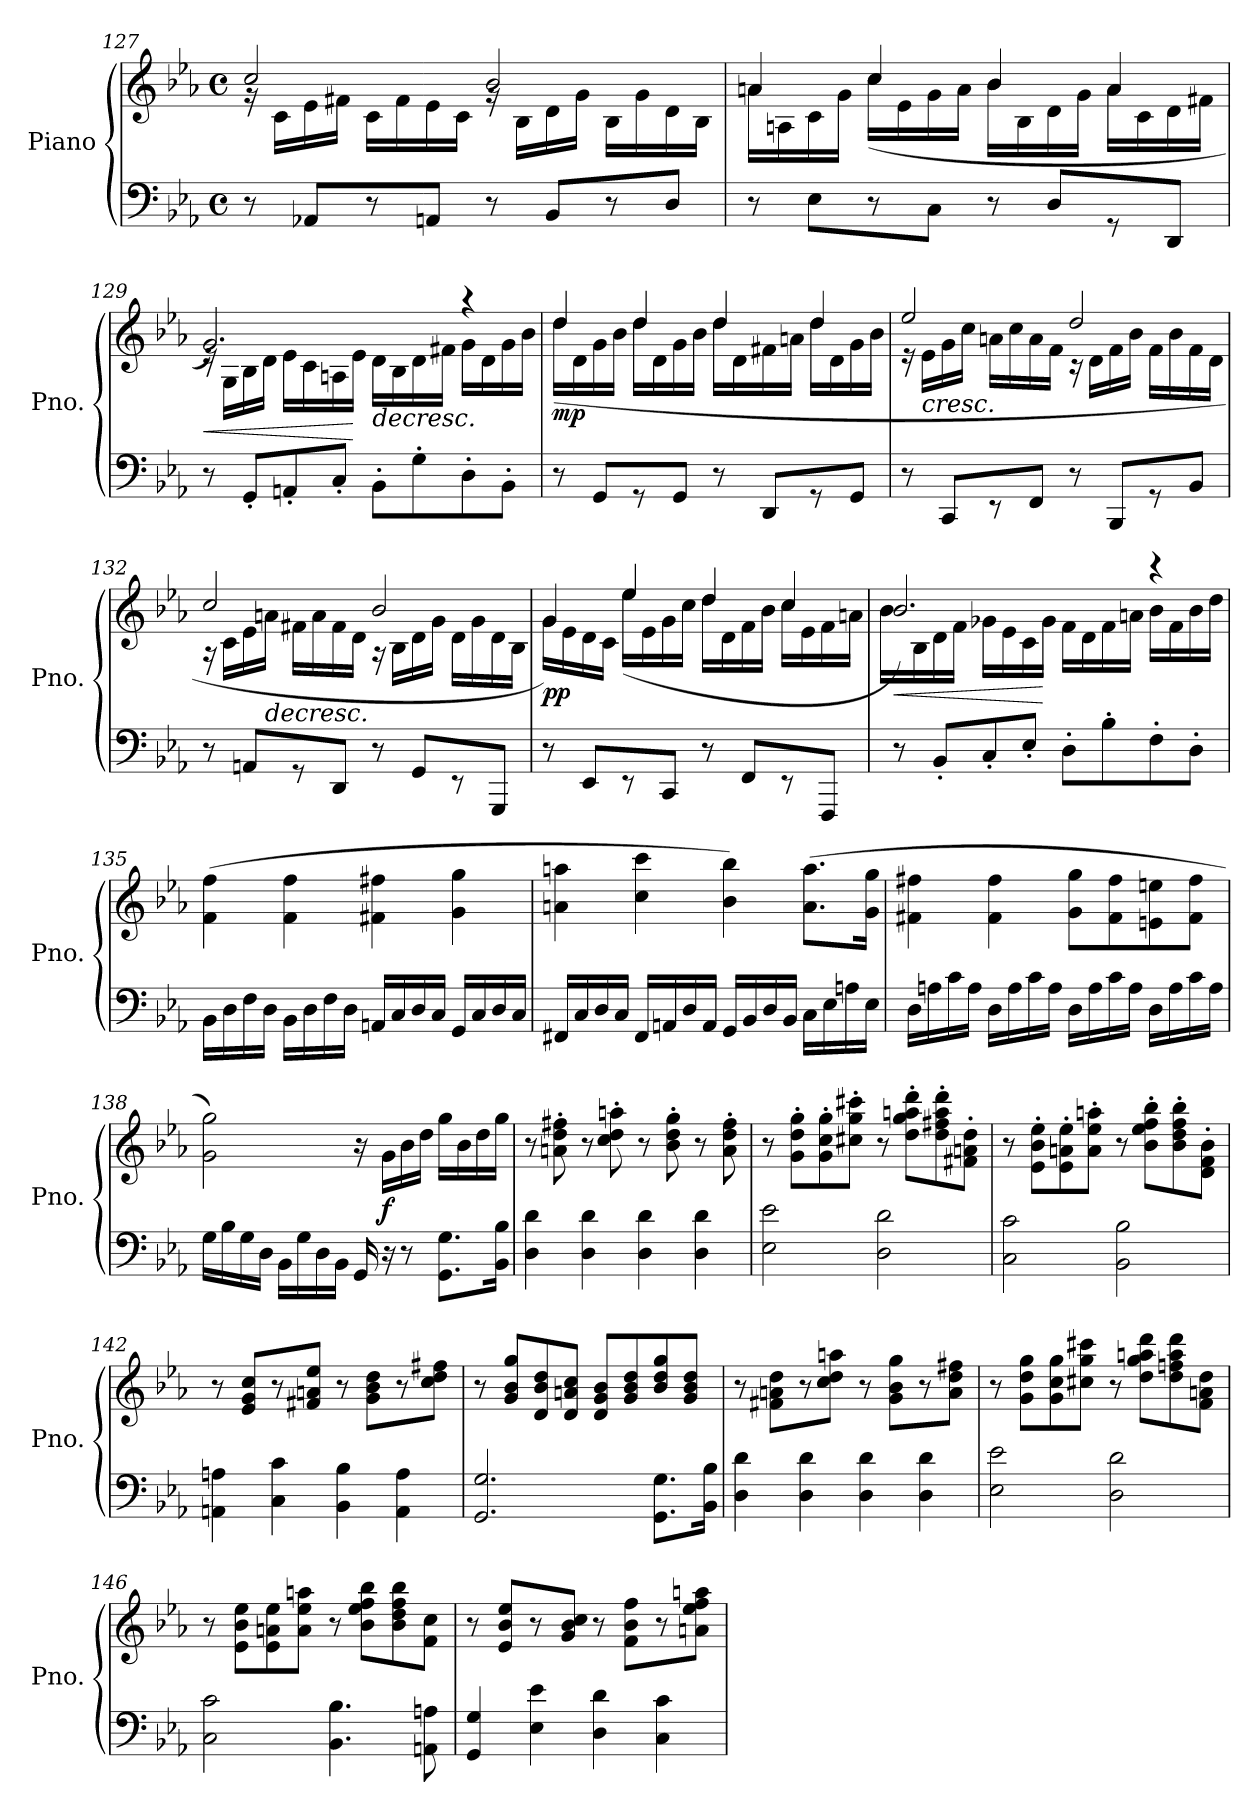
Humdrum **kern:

**kern	**kern	**dynam
*part1	*part1	*part1
*staff2	*staff1	*staff1/2
*I"Piano	*	*
*I'Pno.	*	*
*clefF4	*clefG2	*
*k[b-e-a-]	*k[b-e-a-]	*
*M4/4	*M4/4	*
*met(c)	*met(c)	*
=127	=127	=127
*	*^	*
8r	2cc/	16rg	.
.	.	16c\LL	.
8AA-X/L	.	16e-\	.
.	.	16f#X\JJ	.
8r	.	16c\LL	.
.	.	16f#\	.
8AAn/J	.	16e-\	.
.	.	16c\JJ	.
8r	2b-/	16rg	.
.	.	16B-\LL	.
8BB-/L	.	16d\	.
.	.	16g\JJ	.
8r	.	16B-\LL	.
.	.	16g\	.
8D/J	.	16d\	.
.	.	16B-\JJ	.
=128	=128	=128	=128
8r	4an/	16a\LL	.
.	.	16An\	.
8E-\L	.	16c\	.
.	.	16g\JJ	.
8r	4cc/	(>16cc\LL	.
.	.	16e-\	.
8C\J	.	16g\	.
.	.	16a\JJ	.
8r	4b-/	16b-\LL	.
.	.	16B-\	.
8D/L	.	16d\	.
.	.	16g\JJ	.
8r	4a/	16a\LL	.
.	.	16c\	.
8DD/J	.	16d\	.
.	.	16f#X\JJ	.
!!LO:LB:g=z	!!
=129	=129	=129	=129
!	!	!	!LO:HP:b
8r	2.g/)	16re	<
.	.	16G\LL	.
8GG'/L	.	16B-\	.
.	.	16d\JJ	.
8AAn'/	.	16e-\LL	.
.	.	16c\	.
8C'/J	.	16An\	.
.	.	16e-\JJ	[
!	!	!	!LO:HP:b
8BB-'\L	.	16d\LL	>
.	.	16B-\	.
8G'\	.	16d\	.
.	.	16f#X\JJ	.
8D'\	4r	16g\LL	.
.	.	16d\	.
8BB-'\J	.	16g\	.
.	.	16b-\JJ	.
=130	=130	=130	=130
!	!	!	!LO:DY:b
8r	4dd/	(>16dd\LL	mp
.	.	16d\	.
8GG/L	.	16g\	.
.	.	16b-\JJ	.
8r	4dd/	16dd\LL	.
.	.	16d\	.
8GG/J	.	16g\	.
.	.	16b-\JJ	.
8r	4dd/	16dd\LL	.
.	.	16d\	.
8DD/L	.	16f#X\	.
.	.	16an\JJ	.
8r	4dd/	16dd\LL	.
.	.	16d\	.
8GG/J	.	16g\	.
.	.	16b-\JJ	.
=131	=131	=131	=131
8r	2ee-/	16r	.
!	!	!LO:TX:b:i:t=cresc.	!
.	.	16e-\LL	.
8CC/L	.	16g\	.
.	.	16cc\JJ	.
8r	.	16an\LL	.
.	.	16cc\	.
8FF/J	.	16a\	.
.	.	16f\JJ	.
8r	2dd/	16r	.
.	.	16d\LL	.
8BBB-/L	.	16f\	.
.	.	16b-\JJ	.
8r	.	16f\LL	.
.	.	16b-\	.
8BB-/J	.	16f\	.
.	.	16d\JJ	.
!!LO:LB:g=z	!!
=132	=132	=132	=132
8r	2cc/	16r	.
.	.	16c\LL	.
8AAn/L	.	16e-\	.
!	!	!LO:TX:b:i:t=decresc.	!
.	.	16an\JJ	.
8r	.	16f#X\LL	.
.	.	16a\	.
8DD/J	.	16f#\	.
.	.	16d\JJ	.
8r	2b-/	16r	.
.	.	16B-\LL	.
8GG/L	.	16d\	.
.	.	16g\JJ	.
8r	.	16d\LL	.
.	.	16g\	.
8GGG/J	.	16d\	.
.	.	16B-\JJ	.
=133	=133	=133	=133
!	!	!	!LO:DY:b
8r	4g/	16g\LL)	pp
.	.	16e-\	.
8EE-/L	.	16d\	.
.	.	16c\JJ	.
8r	4ee-/	(>16ee-\LL	.
.	.	16e-\	.
8CC/J	.	16g\	.
.	.	16cc\JJ	.
8r	4dd/	16dd\LL	.
.	.	16d\	.
8FF/L	.	16f\	.
.	.	16b-\JJ	.
8r	4cc/	16cc\LL	.
.	.	16e-\	.
8FFF/J	.	16f\	.
.	.	16an\JJ	.
=134	=134	=134	=134
!	!	!	!LO:HP:b
8r	2.b-/)	16b-\LL	<
.	.	16B-\	.
8BB-'/L	.	16d\	.
.	.	16f\JJ	.
8C'/	.	16g-X\LL	.
.	.	16e-\	.
8E-'/J	.	16c\	.
.	.	16g-\JJ	[
8D'\L	.	16f\LL	.
.	.	16d\	.
8B-'\	.	16f\	.
.	.	16an\JJ	.
8F'\	4r	16b-\LL	.
.	.	16f\	.
8D'\J	.	16b-\	.
.	.	16dd\JJ	.
*	*v	*v	*
.	.	]
!!LO:LB:g=z
=135	=135	=135
16BB-\LL	(>4f\ 4ff\	.
16D\	.	.
16F\	.	.
16D\JJ	.	.
16BB-\LL	4f\ 4ff\	.
16D\	.	.
16F\	.	.
16D\JJ	.	.
16AAn/LL	4f#X\ 4ff#X\	.
16C/	.	.
16D/	.	.
16C/JJ	.	.
16GG/LL	4g\ 4gg\	.
16C/	.	.
16D/	.	.
16C/JJ	.	.
=136	=136	=136
16FF#X/LL	4an\ 4aan\	.
16C/	.	.
16D/	.	.
16C/JJ	.	.
16FF#/LL	4cc\ 4ccc\	.
16AAn/	.	.
16D/	.	.
16AA/JJ	.	.
16GG/LL	4b-\ 4bb-\)	.
16BB-/	.	.
16D/	.	.
16BB-/JJ	.	.
16C\LL	(>8.a\ 8.aa\L	.
16E-\	.	.
16An\	.	.
16E-\JJ	16g\ 16gg\Jk	.
=137	=137	=137
16D\LL	4f#X\ 4ff#X\	.
16An\	.	.
16c\	.	.
16A\JJ	.	.
16D\LL	4f#\ 4ff#\	.
16A\	.	.
16c\	.	.
16A\JJ	.	.
16D\LL	8g\ 8gg\L	.
16A\	.	.
16c\	8f#\ 8ff#\	.
16A\JJ	.	.
16D\LL	8en\ 8een\	.
16A\	.	.
16c\	8f#\ 8ff#\J	.
16A\JJ	.	.
!!LO:PB:g=z
=138	=138	=138
16G\LL	2g\ 2gg\)	.
16B-\	.	.
16G\	.	.
16D\JJ	.	.
16BB-\LL	.	.
16G\	.	.
16D\	.	.
16BB-\JJ	.	.
16GG/	16r	.
!	!	!LO:DY:b
16r	16g\LL	f
8r	16b-\	.
.	16dd\JJ	.
8.GG\ 8.G\L	16gg\LL	.
.	16b-\	.
.	16dd\	.
16BB-\ 16B-\Jk	16gg\JJ	.
=139	=139	=139
4D\ 4d\	8r	.
.	8an\' 8dd\' 8ff#X\'	.
4D\ 4d\	8r	.
.	8cc\' 8dd\' 8aan\'	.
4D\ 4d\	8r	.
.	8b-\' 8dd\' 8gg\'	.
4D\ 4d\	8r	.
.	8a\' 8dd\' 8ff#\'	.
=140	=140	=140
2E-\ 2e-\	8r	.
.	8g\' 8dd\' 8gg\'L	.
.	8g\' 8cc\' 8gg\'	.
.	8cc#X\' 8gg\' 8ccc#X\'J	.
2D\ 2d\	8r	.
.	8dd\' 8gg\' 8aan\' 8ddd\'L	.
.	8dd\' 8ff#X\' 8aa\' 8ddd\'	.
.	8f#X\' 8an\' 8dd\'J	.
=141	=141	=141
2C\ 2c\	8r	.
.	8e-\' 8b-\' 8ee-\'L	.
.	8e-\' 8an\' 8ee-\'	.
.	8a\' 8ee-\' 8aan\'J	.
2BB-\ 2B-\	8r	.
.	8b-\' 8ee-\' 8ff\' 8bb-\'L	.
.	8b-\' 8dd\' 8ff\' 8bb-\'	.
.	8d\' 8f\' 8b-\'J	.
!!LO:LB:g=z
=142	=142	=142
4AAn\ 4An\	8r	.
.	8e-/ 8g/ 8cc/L	.
4C\ 4c\	8r	.
.	8f#X/ 8an/ 8ee-/J	.
4BB-\ 4B-\	8r	.
.	8g\ 8b-\ 8dd\L	.
4AA\ 4A\	8r	.
.	8cc\ 8dd\ 8ff#X\J	.
=143	=143	=143
2.GG/ 2.G/	8r	.
.	8g/ 8b-/ 8gg/L	.
.	8d/ 8b-/ 8dd/	.
.	8d/ 8an/ 8cc/J	.
.	8d/ 8g/ 8b-/L	.
.	8g/ 8b-/ 8dd/	.
8.GG\ 8.G\L	8b-/ 8dd/ 8gg/	.
.	8g/ 8b-/ 8dd/J	.
16BB-\ 16B-\Jk	.	.
=144	=144	=144
4D\ 4d\	8r	.
.	8f#X\ 8an\ 8dd\L	.
4D\ 4d\	8r	.
.	8cc\ 8dd\ 8aan\J	.
4D\ 4d\	8r	.
.	8g\ 8b-\ 8gg\L	.
4D\ 4d\	8r	.
.	8a\ 8dd\ 8ff#X\J	.
=145	=145	=145
2E-\ 2e-\	8r	.
.	8g\ 8dd\ 8gg\L	.
.	8g\ 8cc\ 8gg\	.
.	8cc#X\ 8gg\ 8ccc#X\J	.
2D\ 2d\	8r	.
.	8dd\ 8gg\ 8aan\ 8ddd\L	.
.	8dd\ 8ffn\ 8aa\ 8ddd\	.
.	8f\ 8an\ 8dd\J	.
=146	=146	=146
2C\ 2c\	8r	.
.	8e-\ 8b-\ 8ee-\L	.
.	8e-\ 8an\ 8ee-\	.
.	8a\ 8ee-\ 8aan\J	.
4.BB-\ 4.B-\	8r	.
.	8b-\ 8ee-\ 8ff\ 8bb-\L	.
.	8b-\ 8dd\ 8ff\ 8bb-\	.
8AAn\ 8An\	8f\ 8cc\J	.
!!LO:LB:g=z
=147	=147	=147
4GG/ 4G/	8r	.
.	8e-/ 8b-/ 8ee-/L	.
4E-\ 4e-\	8r	.
.	8g/ 8b-/ 8cc/J	.
4D\ 4d\	8r	.
.	8f\ 8b-\ 8ff\L	.
4C\ 4c\	8r	.
.	8an\ 8ee-\ 8ff\ 8aan\J	.
=	=	=
*-	*-	*-
